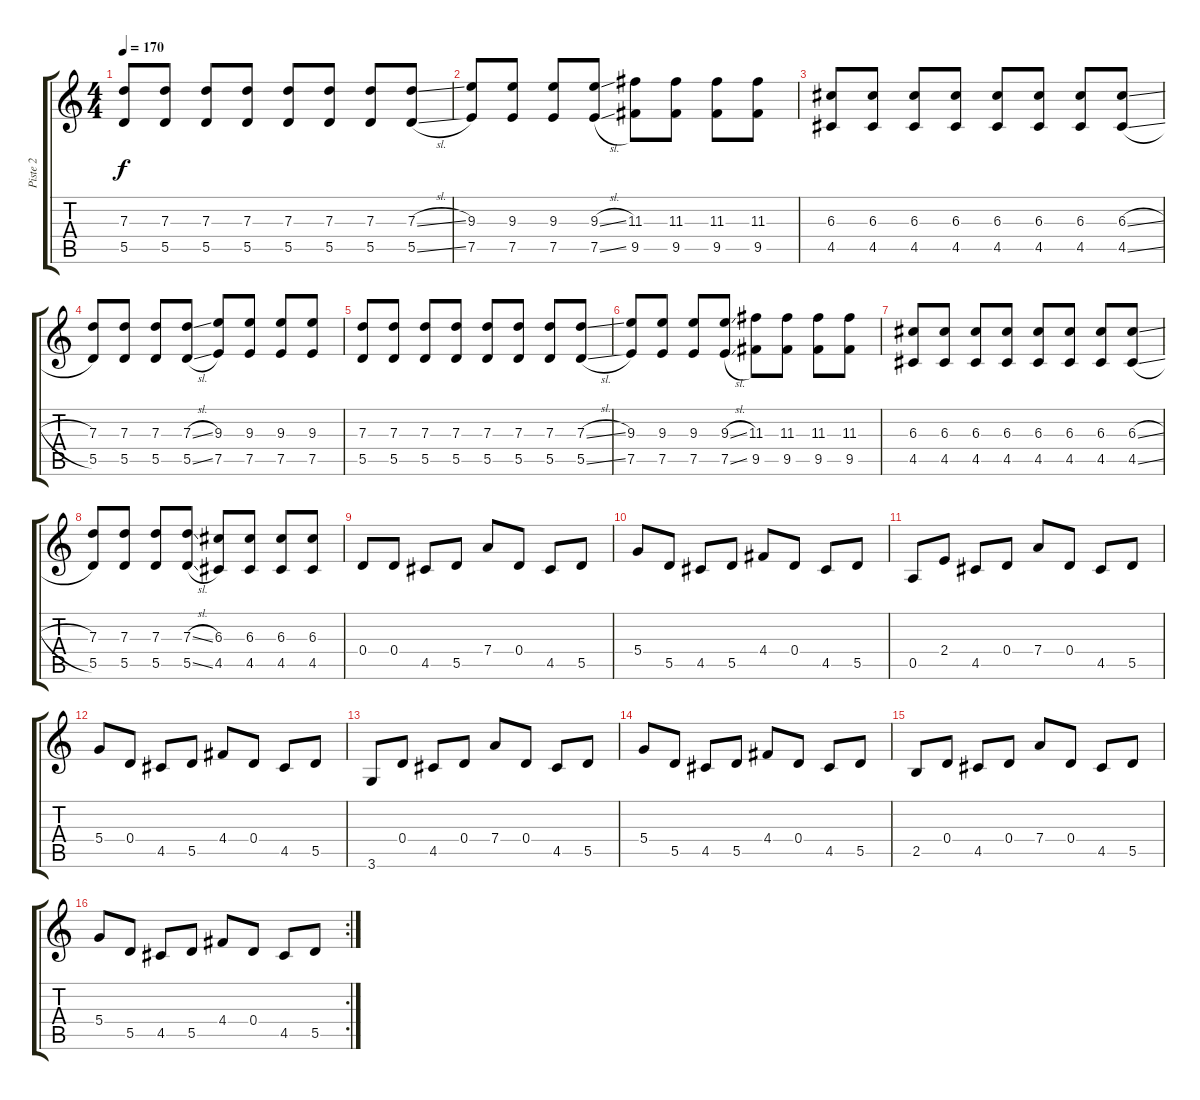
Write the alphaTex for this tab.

\track ("Piste 2" "Piste 2") {instrument distortionguitar}
\staff {score tabs}
\tuning (E4 B3 G3 D3 A2 E2) {hide}
\ts (4 4)
\tempo 170
\clef g2
\ks c
(7.3 5.5).8{dy f} (7.3 5.5).8 (7.3 5.5).8 (7.3 5.5).8 (7.3 5.5).8 (7.3 5.5).8 (7.3 5.5).8 (7.3{sl} 5.5{sl}).8 |
(9.3 7.5).8 (9.3 7.5).8 (9.3 7.5).8 (9.3{sl} 7.5{sl}).8 (11.3 9.5).8 (11.3 9.5).8 (11.3 9.5).8 (11.3 9.5).8 |
(6.3 4.5).8 (6.3 4.5).8 (6.3 4.5).8 (6.3 4.5).8 (6.3 4.5).8 (6.3 4.5).8 (6.3 4.5).8 (6.3{sl} 4.5{sl}).8 |
(7.3 5.5).8 (7.3 5.5).8 (7.3 5.5).8 (7.3{sl} 5.5{sl}).8 (9.3 7.5).8 (9.3 7.5).8 (9.3 7.5).8 (9.3 7.5).8 |
(7.3 5.5).8 (7.3 5.5).8 (7.3 5.5).8 (7.3 5.5).8 (7.3 5.5).8 (7.3 5.5).8 (7.3 5.5).8 (7.3{sl} 5.5{sl}).8 |
(9.3 7.5).8 (9.3 7.5).8 (9.3 7.5).8 (9.3{sl} 7.5{sl}).8 (11.3 9.5).8 (11.3 9.5).8 (11.3 9.5).8 (11.3 9.5).8 |
(6.3 4.5).8 (6.3 4.5).8 (6.3 4.5).8 (6.3 4.5).8 (6.3 4.5).8 (6.3 4.5).8 (6.3 4.5).8 (6.3{sl} 4.5{sl}).8 |
(7.3 5.5).8 (7.3 5.5).8 (7.3 5.5).8 (7.3{sl} 5.5{sl}).8 (6.3 4.5).8 (6.3 4.5).8 (6.3 4.5).8 (6.3 4.5).8 |
0.4.8 0.4.8 4.5.8 5.5.8 7.4.8 0.4.8 4.5.8 5.5.8 |
5.4.8 5.5.8 4.5.8 5.5.8 4.4.8 0.4.8 4.5.8 5.5.8 |
0.5.8 2.4.8 4.5.8 0.4.8 7.4.8 0.4.8 4.5.8 5.5.8 |
5.4.8 0.4.8 4.5.8 5.5.8 4.4.8 0.4.8 4.5.8 5.5.8 |
3.6.8 0.4.8 4.5.8 0.4.8 7.4.8 0.4.8 4.5.8 5.5.8 |
5.4.8 5.5.8 4.5.8 5.5.8 4.4.8 0.4.8 4.5.8 5.5.8 |
2.5.8 0.4.8 4.5.8 0.4.8 7.4.8 0.4.8 4.5.8 5.5.8 |
\rc 2
5.4.8 5.5.8 4.5.8 5.5.8 4.4.8 0.4.8 4.5.8 5.5.8
